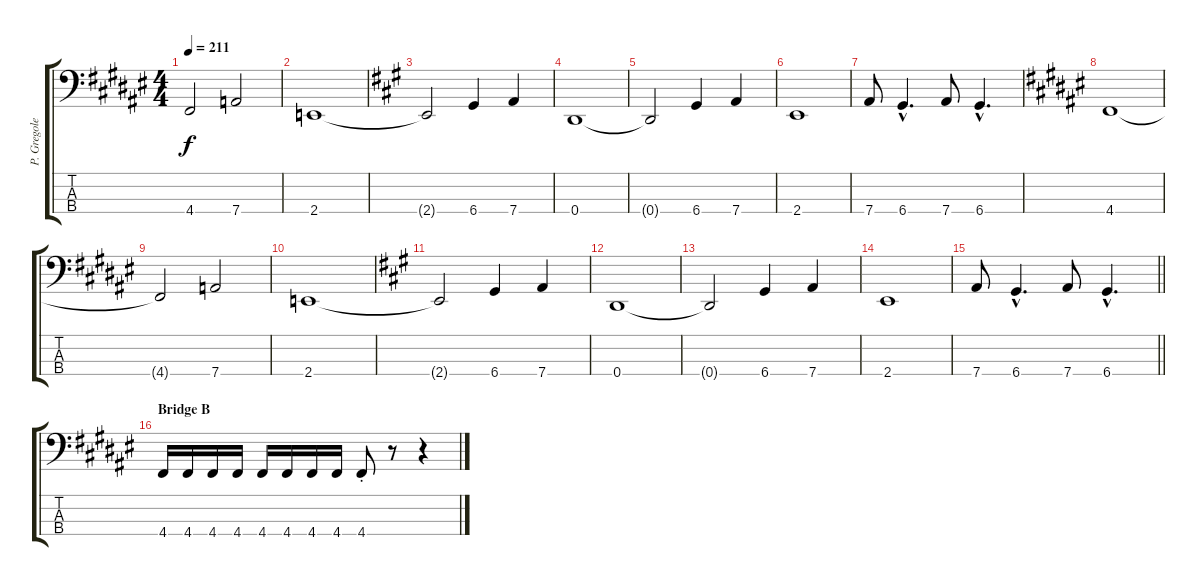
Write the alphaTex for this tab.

\track ("P. Gregoletto" "P. Gregole") {instrument electricbassfinger}
\staff {score tabs}
\tuning (G2 D2 A1 D1) {hide}
\ts (4 4)
\tempo 211
\clef f4
\ks d#minor
4.4{t}.2{dy f} 7.4.2 |
2.4.1 |
\ks f#minor
2.4{t}.2 6.4.4 7.4.4 |
0.4.1 |
0.4{t}.2 6.4.4 7.4.4 |
2.4.1 |
7.4.8 6.4{hac}.4{d} 7.4.8 6.4{hac}.4{d} |
\ks d#minor
4.4.1 |
4.4{t}.2 7.4.2 |
2.4.1 |
\ks f#minor
2.4{t}.2 6.4.4 7.4.4 |
0.4.1 |
0.4{t}.2 6.4.4 7.4.4 |
2.4.1 |
\barLineRight lightlight
7.4.8 6.4{hac}.4{d} 7.4.8 6.4{hac}.4{d} |
\section ("" "Bridge B")
\ks d#minor
4.4.16 4.4.16 4.4.16 4.4.16 4.4.16 4.4.16 4.4.16 4.4.16 4.4{st}.8 r.8 r.4
